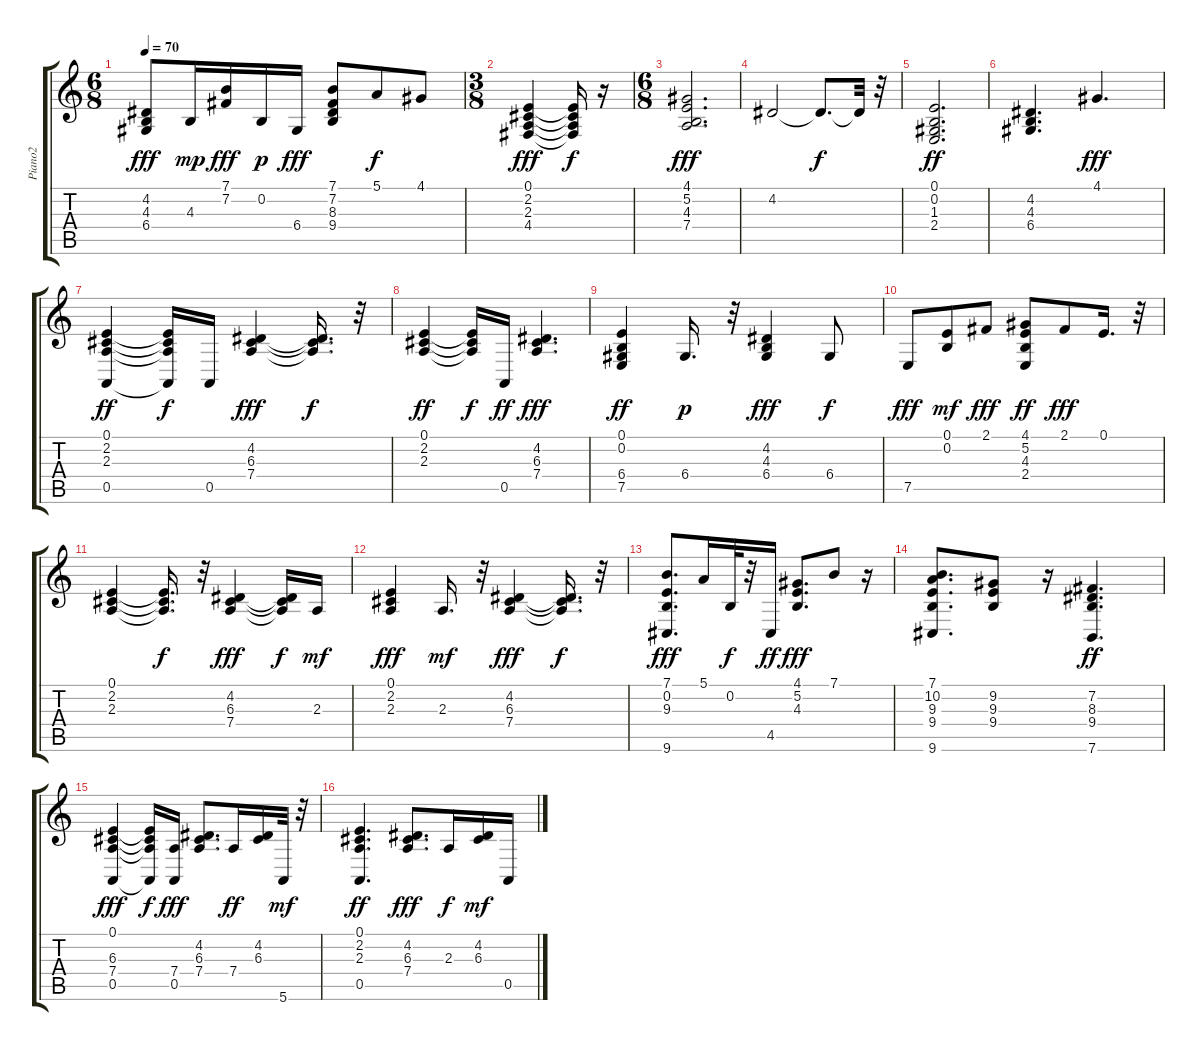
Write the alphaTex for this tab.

\track ("Piano2" "Piano2") {instrument acousticgrandpiano}
\staff {score tabs}
\tuning (E4 B3 G3 D3 A2 E2) {hide}
\ts (6 8)
\tempo 70
\clef g2
\ks c
(4.2 4.3 6.4).8{dy fff} 4.3.16{dy mp} (7.1 7.2).16{dy fff} 0.2.16{dy p} 6.4.16{dy fff} (7.1 7.2 8.3 9.4).8 5.1.8{dy f} 4.1.8 |
\ts (3 8)
(0.1 2.2 2.3 4.4).4{dy fff} (0.1{t} 2.2{t} 2.3{t} 4.4{t}).16{dy f} r.16 |
\ts (6 8)
(4.1 5.2 4.3 7.4).2{d dy fff} |
4.2.2 4.2{t}.8{d dy f} 4.2{t}.32 r.32 |
(0.1 0.2 1.3 2.4).2{d dy ff} |
(4.2 4.3 6.4).4{d} 4.1.4{d dy fff} |
(0.1 2.2 2.3 0.5).4{dy ff} (0.1{t} 2.2{t} 2.3{t} 0.5{t}).16{dy f} 0.5.16 (4.2 6.3 7.4).4{dy fff} (4.2{t} 6.3{t} 7.4{t}).16{d dy f} r.32 |
(0.1 2.2 2.3).4{dy ff} (0.1{t} 2.2{t} 2.3{t}).16{dy f} 0.5.16{dy ff} (4.2 6.3 7.4).4{d dy fff} |
(0.1 0.2 6.4 7.5).4{dy ff} 6.4.16{d dy p} r.32 (4.2 4.3 6.4).4{dy fff} 6.4.8{dy f} |
7.5.8{dy fff} (0.1 0.2).8{dy mf} 2.1.8{dy fff} (4.1 5.2 4.3 2.4).8{dy ff} 2.1.8{dy fff} 0.1.16{d} r.32 |
(0.1 2.2 2.3).4 (0.1{t} 2.2{t} 2.3{t}).16{d dy f} r.32 (4.2 6.3 7.4).4{dy fff} (4.2{t} 6.3{t} 7.4{t}).16{dy f} 2.3.16{dy mf} |
(0.1 2.2 2.3).4{dy fff} 2.3.16{d dy mf} r.32 (4.2 6.3 7.4).4{dy fff} (4.2{t} 6.3{t} 7.4{t}).16{d dy f} r.32 |
(7.1 0.2 9.3 9.6).8{d dy fff} 5.1.16 0.2.32{dy f} r.32 4.5.16{dy ff} (4.1 5.2 4.3).8{d dy fff} 7.1.8 r.16 |
(7.1 10.2 9.3 9.4 9.6).8{d} (9.2 9.3 9.4).8 r.16 (7.2 8.3 9.4 7.6).4{d dy ff} |
(0.1 6.3 7.4 0.5).4{dy fff} (0.1{t} 6.3{t} 7.4{t} 0.5{t}).16{dy f} (7.4 0.5).16{dy fff} (4.2 6.3 7.4).8{d} 7.4.16{dy ff} (4.2 6.3).16 5.6.32{dy mf} r.32 |
(0.1 2.2 2.3 0.5).4{d dy ff} (4.2 6.3 7.4).8{d dy fff} 2.3.16{dy f} (4.2 6.3).16{dy mf} 0.5.16
